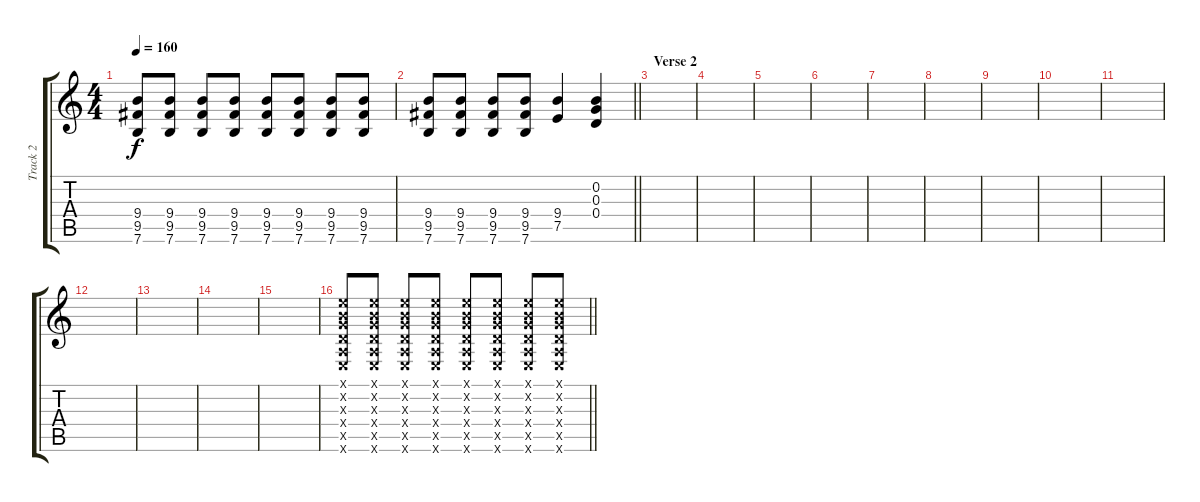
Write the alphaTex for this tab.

\track ("Track 2" "Track 2") {instrument overdrivenguitar}
\staff {score tabs}
\tuning (E4 B3 G3 D3 A2 E2) {hide}
\ts (4 4)
\tempo 160
\clef g2
\ks c
(9.4 9.5 7.6).8{dy f} (9.4 9.5 7.6).8 (9.4 9.5 7.6).8 (9.4 9.5 7.6).8 (9.4 9.5 7.6).8 (9.4 9.5 7.6).8 (9.4 9.5 7.6).8 (9.4 9.5 7.6).8 |
\barLineRight lightlight
(9.4 9.5 7.6).8 (9.4 9.5 7.6).8 (9.4 9.5 7.6).8 (9.4 9.5 7.6).8 (9.4 7.5).4 (0.2 0.3 0.4).4 |
\section ("" "Verse 2")
|
|
|
|
|
|
|
|
|
|
|
|
|
\barLineRight lightlight
(0.1{x} 0.2{x} 0.3{x} 0.4{x} 0.5{x} 0.6{x}).8 (0.1{x} 0.2{x} 0.3{x} 0.4{x} 0.5{x} 0.6{x}).8 (0.1{x} 0.2{x} 0.3{x} 0.4{x} 0.5{x} 0.6{x}).8 (0.1{x} 0.2{x} 0.3{x} 0.4{x} 0.5{x} 0.6{x}).8 (0.1{x} 0.2{x} 0.3{x} 0.4{x} 0.5{x} 0.6{x}).8 (0.1{x} 0.2{x} 0.3{x} 0.4{x} 0.5{x} 0.6{x}).8 (0.1{x} 0.2{x} 0.3{x} 0.4{x} 0.5{x} 0.6{x}).8 (0.1{x} 0.2{x} 0.3{x} 0.4{x} 0.5{x} 0.6{x}).8
